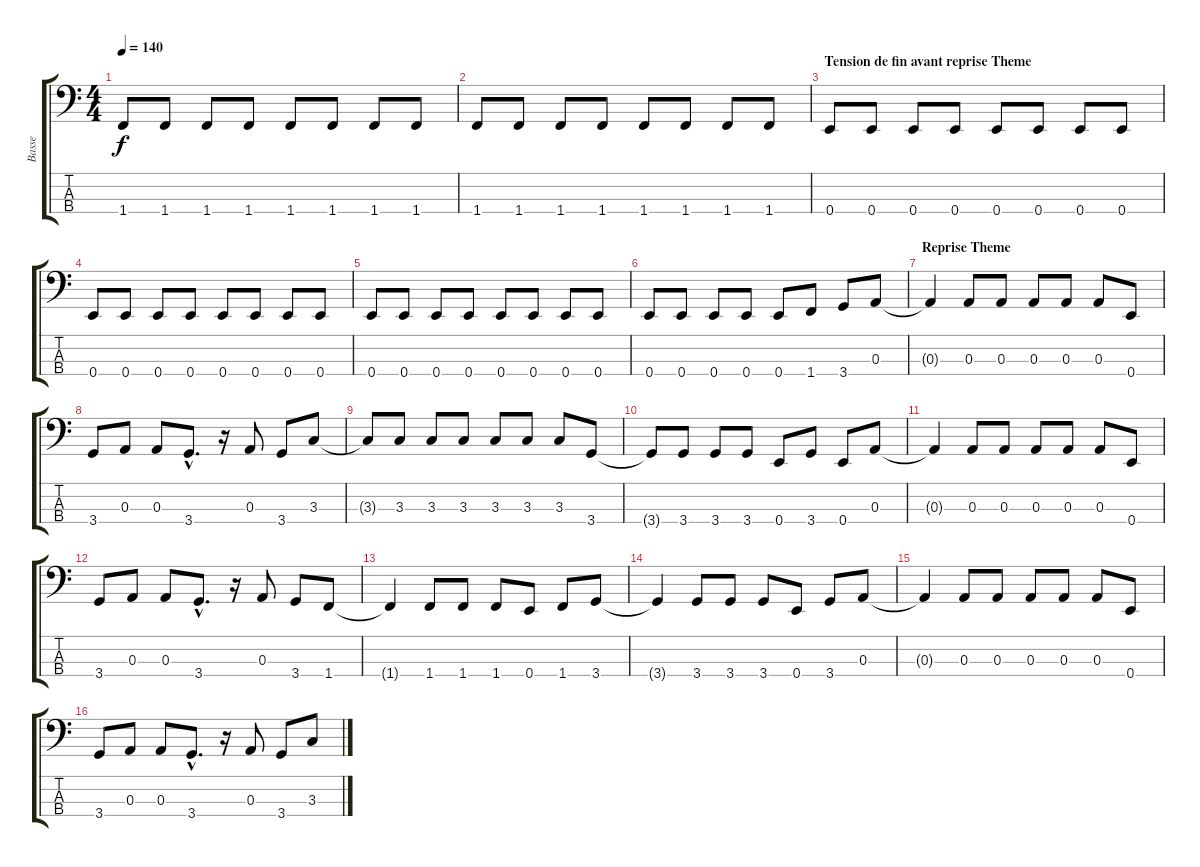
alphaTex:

\track ("Basse" "Basse") {instrument electricbassfinger}
\staff {score tabs}
\tuning (G2 D2 A1 E1) {hide}
\ts (4 4)
\tempo 140
\clef f4
\ks c
1.4.8{dy f} 1.4.8 1.4.8 1.4.8 1.4.8 1.4.8 1.4.8 1.4.8 |
1.4.8 1.4.8 1.4.8 1.4.8 1.4.8 1.4.8 1.4.8 1.4.8 |
\section ("" "Tension de fin avant reprise Theme")
0.4.8 0.4.8 0.4.8 0.4.8 0.4.8 0.4.8 0.4.8 0.4.8 |
0.4.8 0.4.8 0.4.8 0.4.8 0.4.8 0.4.8 0.4.8 0.4.8 |
0.4.8 0.4.8 0.4.8 0.4.8 0.4.8 0.4.8 0.4.8 0.4.8 |
0.4.8 0.4.8 0.4.8 0.4.8 0.4.8 1.4.8 3.4.8 0.3.8 |
\section ("" "Reprise Theme")
0.3{t}.4 0.3.8 0.3.8 0.3.8 0.3.8 0.3.8 0.4.8 |
3.4.8 0.3.8 0.3.8 3.4{hac}.8{d} r.16 0.3.8 3.4.8 3.3.8 |
3.3{t}.8 3.3.8 3.3.8 3.3.8 3.3.8 3.3.8 3.3.8 3.4.8 |
3.4{t}.8 3.4.8 3.4.8 3.4.8 0.4.8 3.4.8 0.4.8 0.3.8 |
0.3{t}.4 0.3.8 0.3.8 0.3.8 0.3.8 0.3.8 0.4.8 |
3.4.8 0.3.8 0.3.8 3.4{hac}.8{d} r.16 0.3.8 3.4.8 1.4.8 |
1.4{t}.4 1.4.8 1.4.8 1.4.8 0.4.8 1.4.8 3.4.8 |
3.4{t}.4 3.4.8 3.4.8 3.4.8 0.4.8 3.4.8 0.3.8 |
0.3{t}.4 0.3.8 0.3.8 0.3.8 0.3.8 0.3.8 0.4.8 |
3.4.8 0.3.8 0.3.8 3.4{hac}.8{d} r.16 0.3.8 3.4.8 3.3.8
